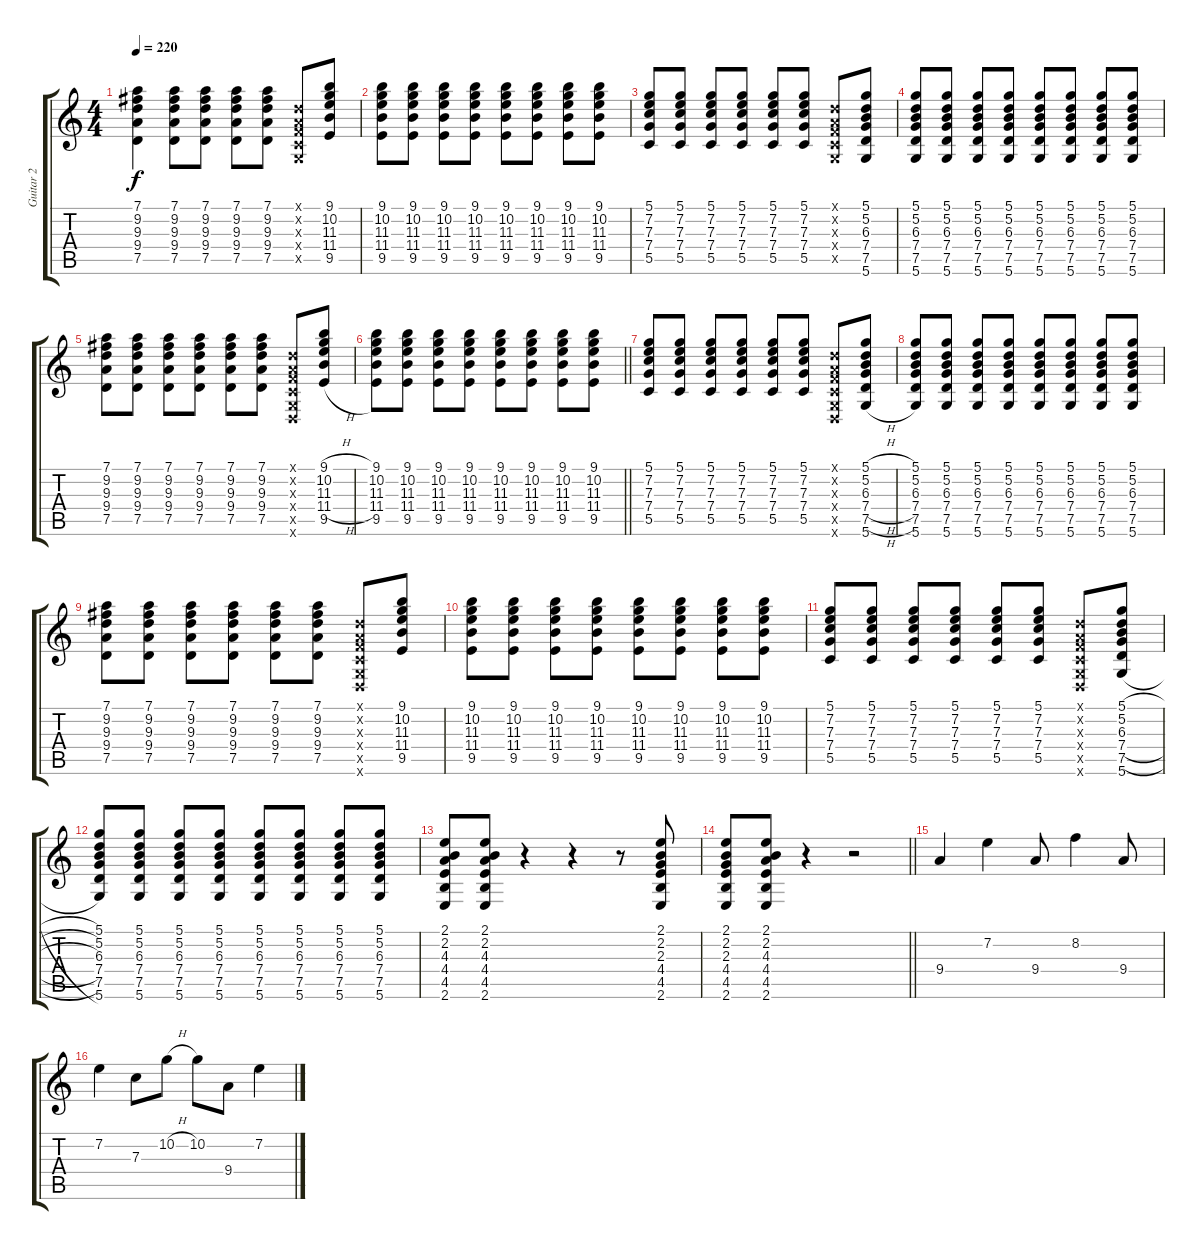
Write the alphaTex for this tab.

\track ("Guitar 2" "Guitar 2") {instrument distortionguitar}
\staff {score tabs}
\tuning (D4 A3 F3 C3 G2 D2) {hide}
\ts (4 4)
\tempo 220
\clef g2
\ks c
(7.1 9.2 9.3 9.4 7.5).4{dy f} (7.1 9.2 9.3 9.4 7.5).8 (7.1 9.2 9.3 9.4 7.5).8 (7.1 9.2 9.3 9.4 7.5).8 (7.1 9.2 9.3 9.4 7.5).8 (0.1{x} 0.2{x} 0.3{x} 0.4{x} 0.5{x}).8 (9.1 10.2 11.3 11.4 9.5).8 |
(9.1 10.2 11.3 11.4 9.5).8 (9.1 10.2 11.3 11.4 9.5).8 (9.1 10.2 11.3 11.4 9.5).8 (9.1 10.2 11.3 11.4 9.5).8 (9.1 10.2 11.3 11.4 9.5).8 (9.1 10.2 11.3 11.4 9.5).8 (9.1 10.2 11.3 11.4 9.5).8 (9.1 10.2 11.3 11.4 9.5).8 |
(5.1 7.2 7.3 7.4 5.5).8 (5.1 7.2 7.3 7.4 5.5).8 (5.1 7.2 7.3 7.4 5.5).8 (5.1 7.2 7.3 7.4 5.5).8 (5.1 7.2 7.3 7.4 5.5).8 (5.1 7.2 7.3 7.4 5.5).8 (0.1{x} 0.2{x} 0.3{x} 0.4{x} 0.5{x}).8 (5.1 5.2 6.3 7.4 7.5 5.6).8 |
(5.1 5.2 6.3 7.4 7.5 5.6).8 (5.1 5.2 6.3 7.4 7.5 5.6).8 (5.1 5.2 6.3 7.4 7.5 5.6).8 (5.1 5.2 6.3 7.4 7.5 5.6).8 (5.1 5.2 6.3 7.4 7.5 5.6).8 (5.1 5.2 6.3 7.4 7.5 5.6).8 (5.1 5.2 6.3 7.4 7.5 5.6).8 (5.1 5.2 6.3 7.4 7.5 5.6).8 |
(7.1 9.2 9.3 9.4 7.5).8 (7.1 9.2 9.3 9.4 7.5).8 (7.1 9.2 9.3 9.4 7.5).8 (7.1 9.2 9.3 9.4 7.5).8 (7.1 9.2 9.3 9.4 7.5).8 (7.1 9.2 9.3 9.4 7.5).8 (0.1{x} 0.2{x} 0.3{x} 0.4{x} 0.5{x} 0.6{x}).8 (9.1{h} 10.2{h} 11.3{h} 11.4{h} 9.5{h}).8 |
\barLineRight lightlight
(9.1 10.2 11.3 11.4 9.5).8 (9.1 10.2 11.3 11.4 9.5).8 (9.1 10.2 11.3 11.4 9.5).8 (9.1 10.2 11.3 11.4 9.5).8 (9.1 10.2 11.3 11.4 9.5).8 (9.1 10.2 11.3 11.4 9.5).8 (9.1 10.2 11.3 11.4 9.5).8 (9.1 10.2 11.3 11.4 9.5).8 |
(5.1 7.2 7.3 7.4 5.5).8 (5.1 7.2 7.3 7.4 5.5).8 (5.1 7.2 7.3 7.4 5.5).8 (5.1 7.2 7.3 7.4 5.5).8 (5.1 7.2 7.3 7.4 5.5).8 (5.1 7.2 7.3 7.4 5.5).8 (0.1{x} 0.2{x} 0.3{x} 0.4{x} 0.5{x} 0.6{x}).8 (5.1{h} 5.2{h} 6.3{h} 7.4{h} 7.5{h} 5.6{h}).8 |
(5.1 5.2 6.3 7.4 7.5 5.6).8 (5.1 5.2 6.3 7.4 7.5 5.6).8 (5.1 5.2 6.3 7.4 7.5 5.6).8 (5.1 5.2 6.3 7.4 7.5 5.6).8 (5.1 5.2 6.3 7.4 7.5 5.6).8 (5.1 5.2 6.3 7.4 7.5 5.6).8 (5.1 5.2 6.3 7.4 7.5 5.6).8 (5.1 5.2 6.3 7.4 7.5 5.6).8 |
(7.1 9.2 9.3 9.4 7.5).8 (7.1 9.2 9.3 9.4 7.5).8 (7.1 9.2 9.3 9.4 7.5).8 (7.1 9.2 9.3 9.4 7.5).8 (7.1 9.2 9.3 9.4 7.5).8 (7.1 9.2 9.3 9.4 7.5).8 (0.1{x} 0.2{x} 0.3{x} 0.4{x} 0.5{x} 0.6{x}).8 (9.1 10.2 11.3 11.4 9.5).8 |
(9.1 10.2 11.3 11.4 9.5).8 (9.1 10.2 11.3 11.4 9.5).8 (9.1 10.2 11.3 11.4 9.5).8 (9.1 10.2 11.3 11.4 9.5).8 (9.1 10.2 11.3 11.4 9.5).8 (9.1 10.2 11.3 11.4 9.5).8 (9.1 10.2 11.3 11.4 9.5).8 (9.1 10.2 11.3 11.4 9.5).8 |
(5.1 7.2 7.3 7.4 5.5).8 (5.1 7.2 7.3 7.4 5.5).8 (5.1 7.2 7.3 7.4 5.5).8 (5.1 7.2 7.3 7.4 5.5).8 (5.1 7.2 7.3 7.4 5.5).8 (5.1 7.2 7.3 7.4 5.5).8 (0.1{x} 0.2{x} 0.3{x} 0.4{x} 0.5{x} 0.6{x}).8 (5.1{h} 5.2{h} 6.3{h} 7.4{h} 7.5{h} 5.6{h}).8 |
(5.1 5.2 6.3 7.4 7.5 5.6).8 (5.1 5.2 6.3 7.4 7.5 5.6).8 (5.1 5.2 6.3 7.4 7.5 5.6).8 (5.1 5.2 6.3 7.4 7.5 5.6).8 (5.1 5.2 6.3 7.4 7.5 5.6).8 (5.1 5.2 6.3 7.4 7.5 5.6).8 (5.1 5.2 6.3 7.4 7.5 5.6).8 (5.1 5.2 6.3 7.4 7.5 5.6).8 |
(2.1 2.2 4.3 4.4 4.5 2.6).8 (2.1 2.2 4.3 4.4 4.5 2.6).8 r.4 r.4 r.8 (2.1 2.2 2.3 4.4 4.5 2.6).8 |
\barLineRight lightlight
(2.1 2.2 2.3 4.4 4.5 2.6).8 (2.1 2.2 4.3 4.4 4.5 2.6).8 r.4 r.2 |
9.4.4{volume 8} 7.2.4 9.4.8 8.2.4 9.4.8 |
7.2.4 7.3.8 10.2{h}.8 10.2.8 9.4.8 7.2.4
